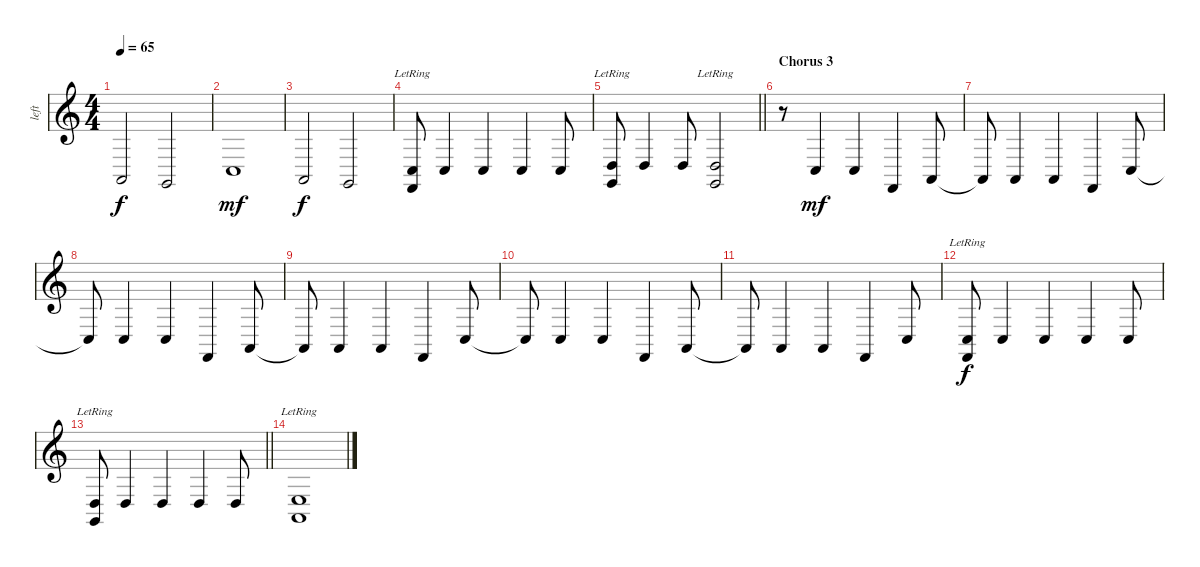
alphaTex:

\track ("left" "left") {instrument acousticgrandpiano}
\staff {score}
\tuning (E4 B3 G3 D3 A2 E2) {hide}
\ts (4 4)
\tempo 65
\clef g2
\ks c
0.5.2{dy f} 3.6.2 |
3.5.1{dy mf} |
0.5.2{dy f} 3.6.2 |
(3.5 1.6{lr}).8 3.5.4 3.5.4 3.5.4 3.5.8 |
\barLineRight lightlight
(0.4 3.6{lr}).8 0.4.4 0.4.8 (0.4 3.6{lr}).2 |
\section ("" "Chorus 3")
r.8 3.5.4{dy mf} 3.5.4 1.6.4 0.5.8 |
0.5{t}.8 0.5.4 0.5.4 1.6.4 3.5.8 |
3.5{t}.8 3.5.4 3.5.4 1.6.4 0.5.8 |
0.5{t}.8 0.5.4 0.5.4 1.6.4 3.5.8 |
3.5{t}.8 3.5.4 3.5.4 1.6.4 0.5.8 |
0.5{t}.8 0.5.4 0.5.4 1.6.4 3.5.8 |
(3.5 1.6{lr}).8{dy f} 3.5.4 3.5.4 3.5.4 3.5.8 |
\barLineRight lightlight
(0.4 3.6{lr}).8 0.4.4 0.4.4 0.4.4 0.4.8 |
(2.4 0.5{lr}).1
